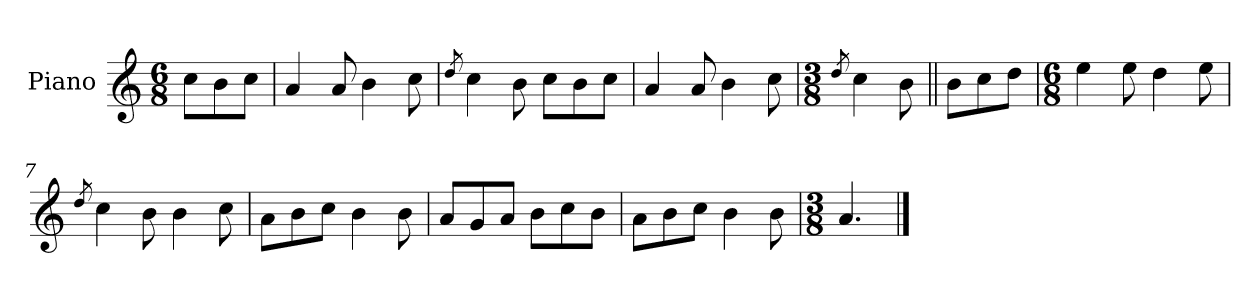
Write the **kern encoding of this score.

**kern
*part1
*staff1
*I"Piano
*I'Pno.
*clefG2
*k[]
*M6/8
=
8cc\L
8b\
8cc\J
=1
4a/
8a/
4b\
8cc\
=2
8qdd/
4cc\
8b\
8cc\L
8b\
8cc\J
=3
4a/
8a/
4b\
8cc\
=4
*M3/8
8qdd/
4cc\
8b\
=5||
8b\L
8cc\
8dd\J
=6
*M6/8
4ee\
8ee\
4dd\
8ee\
=7
8qdd/
4cc\
8b\
4b\
8cc\
!!LO:LB:g=z
=8
8a\L
8b\
8cc\J
4b\
8b\
=9
8a/L
8g/
8a/J
8b\L
8cc\
8b\J
=10
8a\L
8b\
8cc\J
4b\
8b\
=11
*M3/8
4.a/
==
*-
